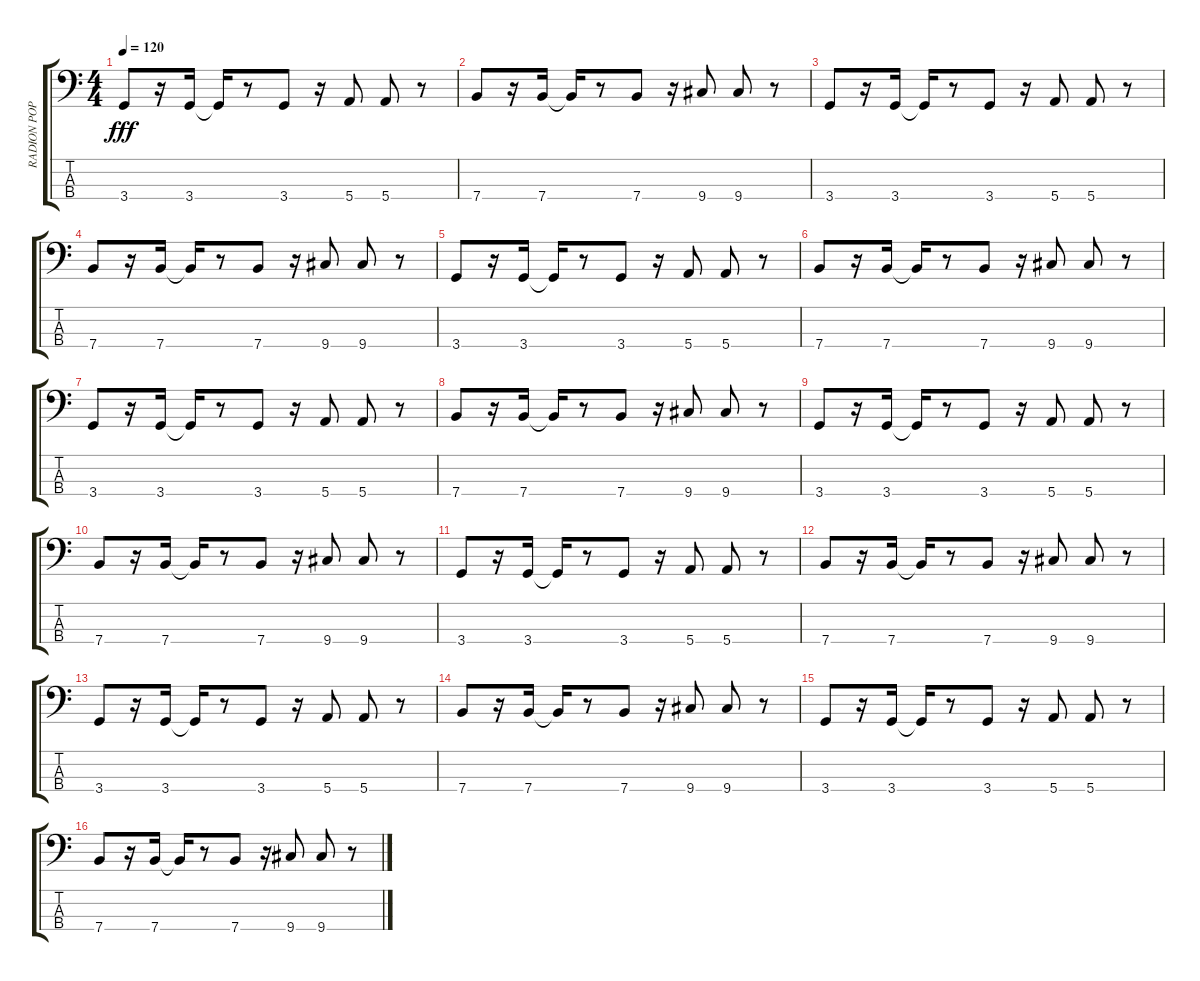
\track ("RADION POPOV" "RADION POP") {instrument electricbassfinger}
\staff {score tabs}
\tuning (G2 D2 A1 E1) {hide}
\ts (4 4)
\tempo 120
\clef f4
\ks c
3.4.8{dy fff} r.16 3.4.16 3.4{t}.16 r.8 3.4.8 r.16 5.4.8 5.4.8 r.8 |
7.4.8 r.16 7.4.16 7.4{t}.16 r.8 7.4.8 r.16 9.4.8 9.4.8 r.8 |
3.4.8 r.16 3.4.16 3.4{t}.16 r.8 3.4.8 r.16 5.4.8 5.4.8 r.8 |
7.4.8 r.16 7.4.16 7.4{t}.16 r.8 7.4.8 r.16 9.4.8 9.4.8 r.8 |
3.4.8 r.16 3.4.16 3.4{t}.16 r.8 3.4.8 r.16 5.4.8 5.4.8 r.8 |
7.4.8 r.16 7.4.16 7.4{t}.16 r.8 7.4.8 r.16 9.4.8 9.4.8 r.8 |
3.4.8 r.16 3.4.16 3.4{t}.16 r.8 3.4.8 r.16 5.4.8 5.4.8 r.8 |
7.4.8 r.16 7.4.16 7.4{t}.16 r.8 7.4.8 r.16 9.4.8 9.4.8 r.8 |
3.4.8 r.16 3.4.16 3.4{t}.16 r.8 3.4.8 r.16 5.4.8 5.4.8 r.8 |
7.4.8 r.16 7.4.16 7.4{t}.16 r.8 7.4.8 r.16 9.4.8 9.4.8 r.8 |
3.4.8 r.16 3.4.16 3.4{t}.16 r.8 3.4.8 r.16 5.4.8 5.4.8 r.8 |
7.4.8 r.16 7.4.16 7.4{t}.16 r.8 7.4.8 r.16 9.4.8 9.4.8 r.8 |
3.4.8 r.16 3.4.16 3.4{t}.16 r.8 3.4.8 r.16 5.4.8 5.4.8 r.8 |
7.4.8 r.16 7.4.16 7.4{t}.16 r.8 7.4.8 r.16 9.4.8 9.4.8 r.8 |
3.4.8 r.16 3.4.16 3.4{t}.16 r.8 3.4.8 r.16 5.4.8 5.4.8 r.8 |
7.4.8 r.16 7.4.16 7.4{t}.16 r.8 7.4.8 r.16 9.4.8 9.4.8 r.8
